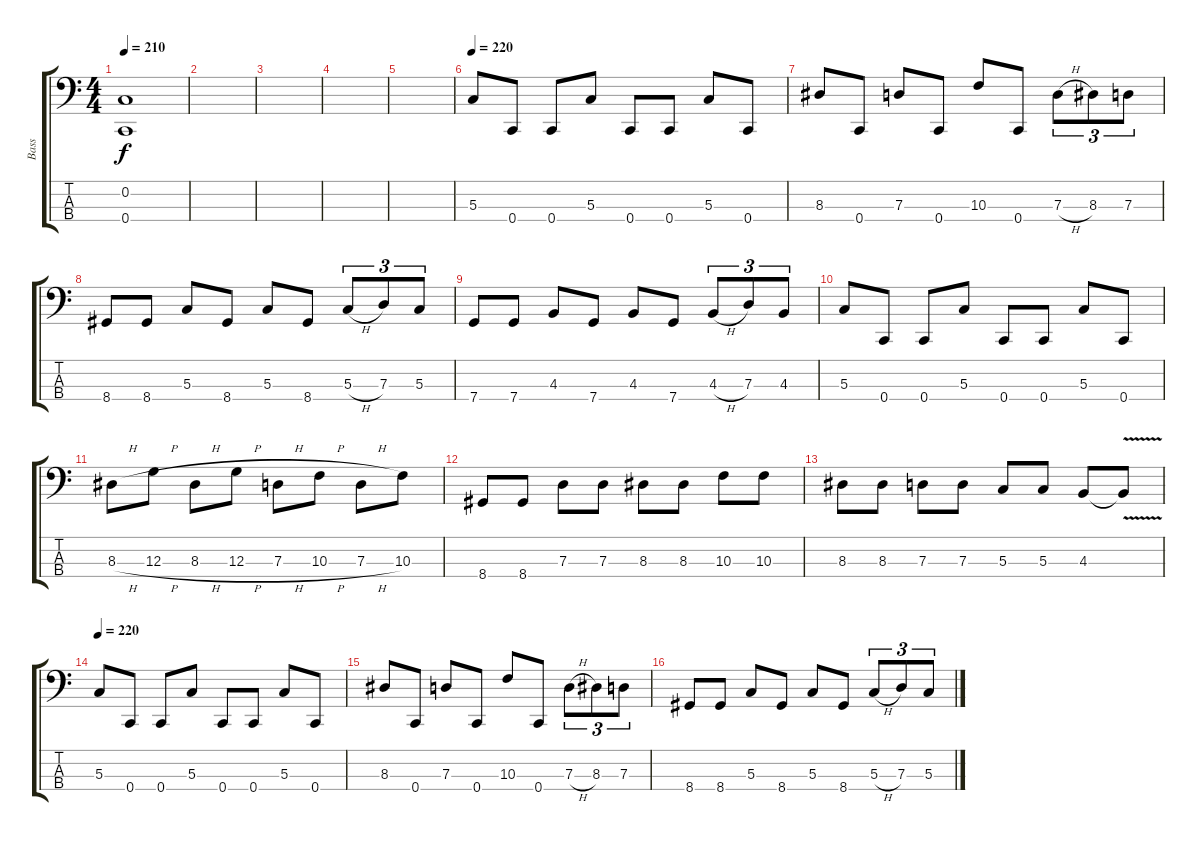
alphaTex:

\track ("Bass" "Bass") {instrument electricbassfinger}
\staff {score tabs}
\tuning (F2 C2 G1 C1) {hide}
\ts (4 4)
\tempo 210
\clef f4
\ks c
(0.2 0.4).1{dy f} |
|
|
|
|
\tempo 220
5.3.8 0.4.8 0.4.8 5.3.8 0.4.8 0.4.8 5.3.8 0.4.8 |
8.3.8 0.4.8 7.3.8 0.4.8 10.3.8 0.4.8 7.3{h}.8{tu (3 2)} 8.3.8{tu (3 2)} 7.3.8{tu (3 2)} |
8.4.8 8.4.8 5.3.8 8.4.8 5.3.8 8.4.8 5.3{h}.8{tu (3 2)} 7.3.8{tu (3 2)} 5.3.8{tu (3 2)} |
7.4.8 7.4.8 4.3.8 7.4.8 4.3.8 7.4.8 4.3{h}.8{tu (3 2)} 7.3.8{tu (3 2)} 4.3.8{tu (3 2)} |
5.3.8 0.4.8 0.4.8 5.3.8 0.4.8 0.4.8 5.3.8 0.4.8 |
8.3{h}.8 12.3{h}.8 8.3{h}.8 12.3{h}.8 7.3{h}.8 10.3{h}.8 7.3{h}.8 10.3.8 |
8.4.8 8.4.8 7.3.8 7.3.8 8.3.8 8.3.8 10.3.8 10.3.8 |
8.3.8 8.3.8 7.3.8 7.3.8 5.3.8 5.3.8 4.3.8 4.3{v t}.8 |
\tempo 220
5.3.8 0.4.8 0.4.8 5.3.8 0.4.8 0.4.8 5.3.8 0.4.8 |
8.3.8 0.4.8 7.3.8 0.4.8 10.3.8 0.4.8 7.3{h}.8{tu (3 2)} 8.3.8{tu (3 2)} 7.3.8{tu (3 2)} |
8.4.8 8.4.8 5.3.8 8.4.8 5.3.8 8.4.8 5.3{h}.8{tu (3 2)} 7.3.8{tu (3 2)} 5.3.8{tu (3 2)}
